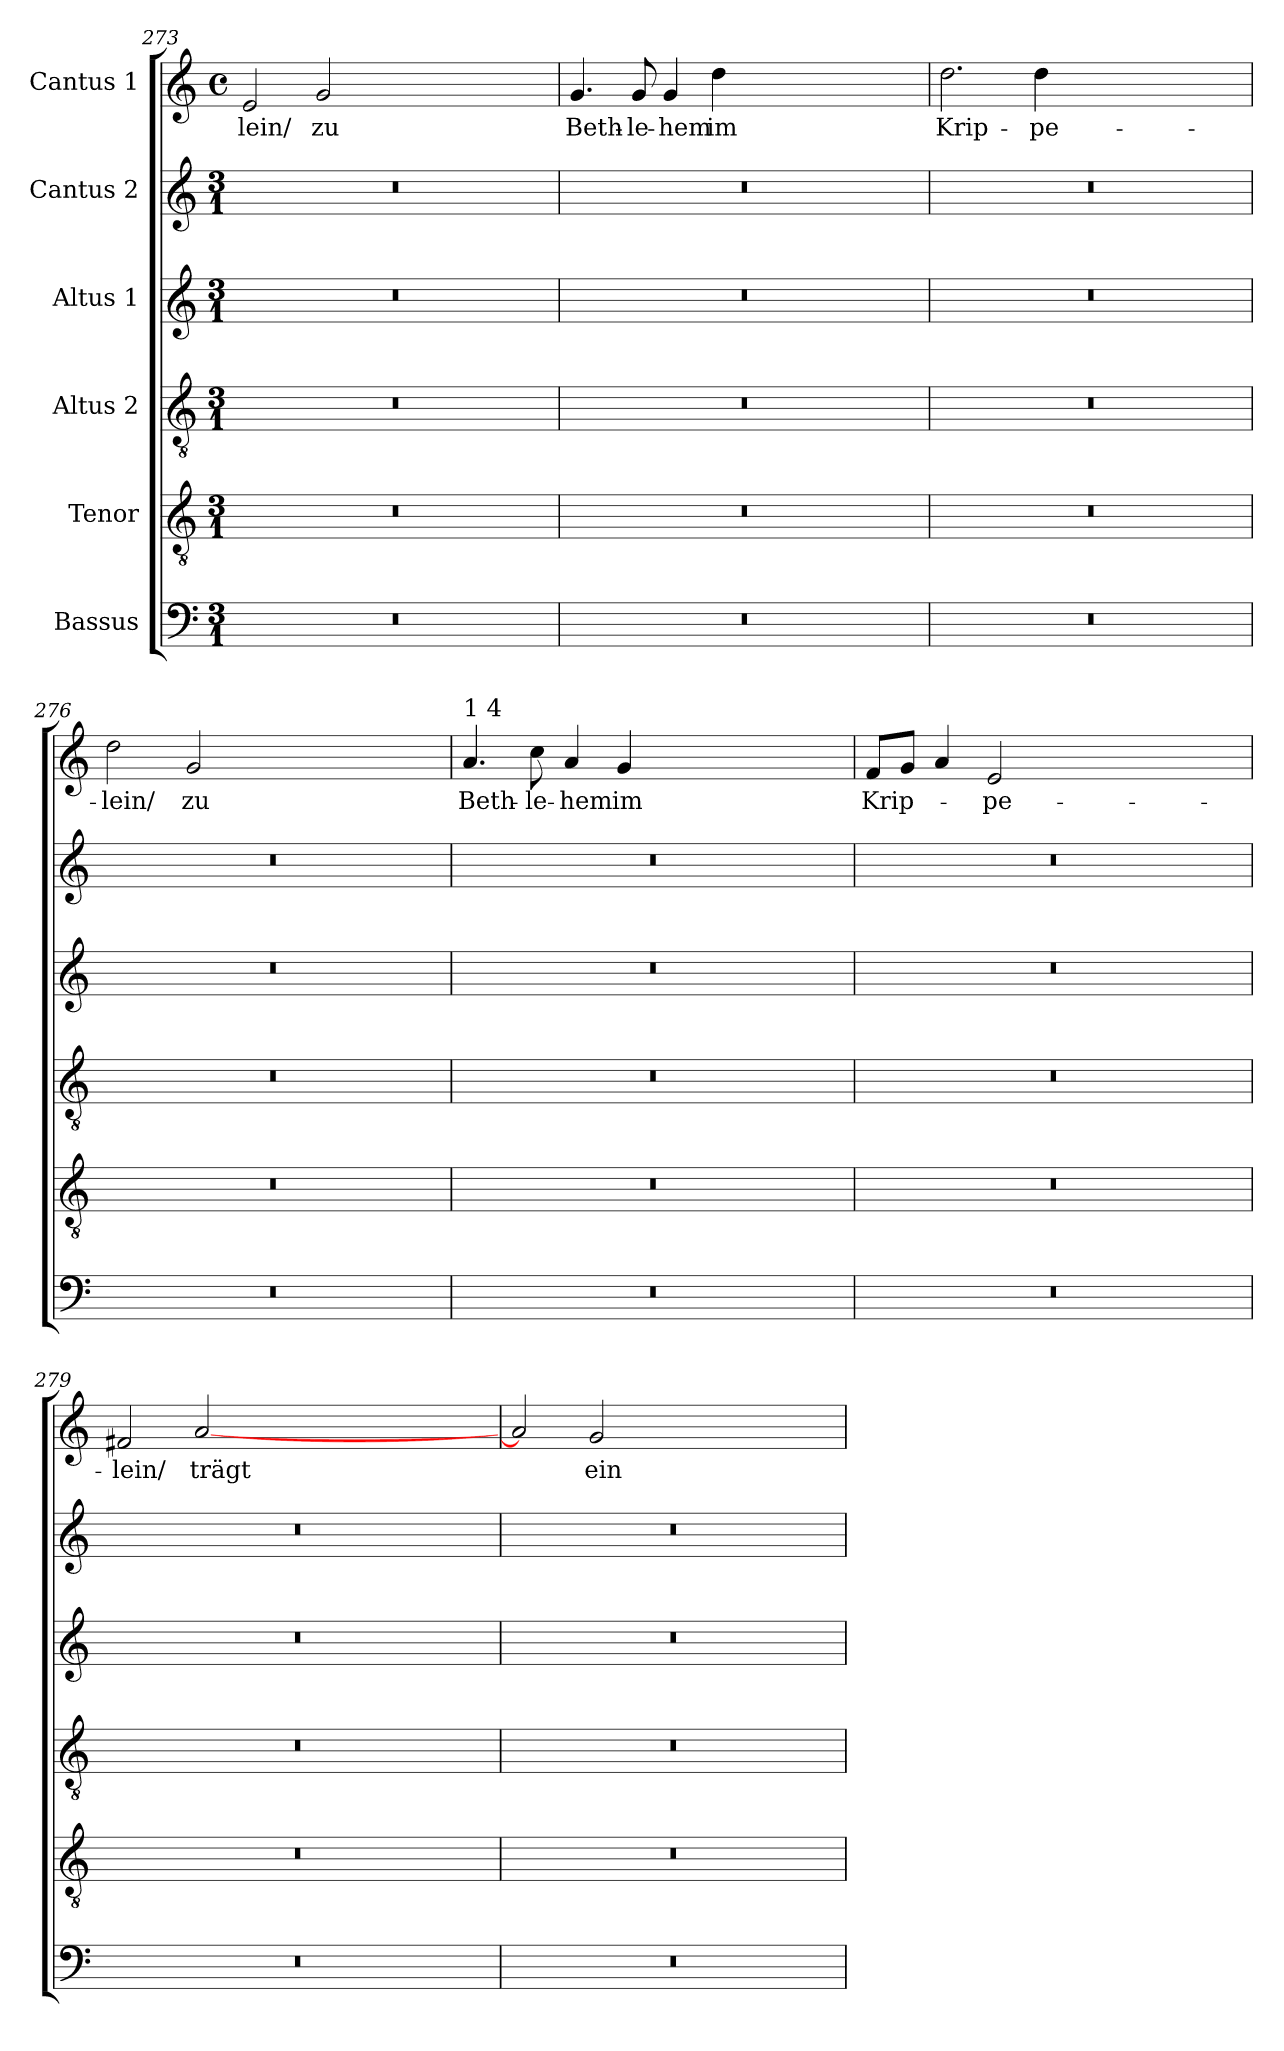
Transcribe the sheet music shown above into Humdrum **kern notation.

**kern	**kern	**kern	**kern	**kern	**kern	**text
*part6	*part5	*part4	*part3	*part2	*part1	*part1
*staff6	*staff5	*staff4	*staff3	*staff2	*staff1	*staff1
*I"Bassus	*I"Tenor	*I"Altus 2	*I"Altus 1	*I"Cantus 2	*I"Cantus 1	*
*clefF4	*clefGv2	*clefGv2	*clefG2	*clefG2	*clefG2	*
*M3/1	*M3/1	*M3/1	*M3/1	*M3/1	*M4/4	*
*	*	*	*	*	*met(c)	*
=273	=273	=273	=273	=273	=273	=273
!	!	!	!	!	!	!LO:LY:b:cj
0.r	0.r	0.r	0.r	0.r	2e/	-lein/
!	!	!	!	!	!	!LO:LY:b:cj
.	.	.	.	.	2g/	zu
.	.	.	.	.	0ryy	.
=274	=274	=274	=274	=274	=274	=274
!	!	!	!	!	!	!LO:LY:b:cj
0.r	0.r	0.r	0.r	0.r	4.g/	Beth-
!	!	!	!	!	!	!LO:LY:b:cj
.	.	.	.	.	8g/	-le-
!	!	!	!	!	!	!LO:LY:b:cj
.	.	.	.	.	4g/	-hem
!	!	!	!	!	!	!LO:LY:b:cj
.	.	.	.	.	4dd\	im
.	.	.	.	.	0ryy	.
=275	=275	=275	=275	=275	=275	=275
!	!	!	!	!	!	!LO:LY:b:cj
0.r	0.r	0.r	0.r	0.r	2.dd\	Krip-
!	!	!	!	!	!	!LO:LY:b:cj
.	.	.	.	.	4dd\	-pe-
.	.	.	.	.	0ryy	.
=276	=276	=276	=276	=276	=276	=276
!	!	!	!	!	!	!LO:LY:b:cj
0.r	0.r	0.r	0.r	0.r	2dd\	-lein/
!	!	!	!	!	!	!LO:LY:b:cj
.	.	.	.	.	2g/	zu
.	.	.	.	.	0ryy	.
!!LO:LB:g=z
=277	=277	=277	=277	=277	=277	=277
!	!	!	!	!	!LO:TX:a:t=1 4	!
!	!	!	!	!	!	!LO:LY:b:cj
0.r	0.r	0.r	0.r	0.r	4.a/	Beth-
!	!	!	!	!	!	!LO:LY:b
.	.	.	.	.	8cc\	-le-
!	!	!	!	!	!	!LO:LY:b:cj
.	.	.	.	.	4a/	-hem
!	!	!	!	!	!	!LO:LY:b:cj
.	.	.	.	.	4g/	im
.	.	.	.	.	0ryy	.
=278	=278	=278	=278	=278	=278	=278
!	!	!	!	!	!	!LO:LY:b:cj
0.r	0.r	0.r	0.r	0.r	8f/L	Krip-
.	.	.	.	.	8g/J	.
.	.	.	.	.	4a/	.
!	!	!	!	!	!	!LO:LY:b:cj
.	.	.	.	.	2e/	-pe-
.	.	.	.	.	0ryy	.
=279	=279	=279	=279	=279	=279	=279
!	!	!	!	!	!	!LO:LY:b:cj
0.r	0.r	0.r	0.r	0.r	2f#X/	-lein/
!	!	!	!	!	!	!LO:LY:b:cj
.	.	.	.	.	[<2a/	trägt
.	.	.	.	.	0ryy	.
=280	=280	=280	=280	=280	=280	=280
0.r	0.r	0.r	0.r	0.r	2a/]	.
!	!	!	!	!	!	!LO:LY:b:cj
.	.	.	.	.	2g/	ein
.	.	.	.	.	0ryy	.
=	=	=	=	=	=	=
*-	*-	*-	*-	*-	*-	*-
